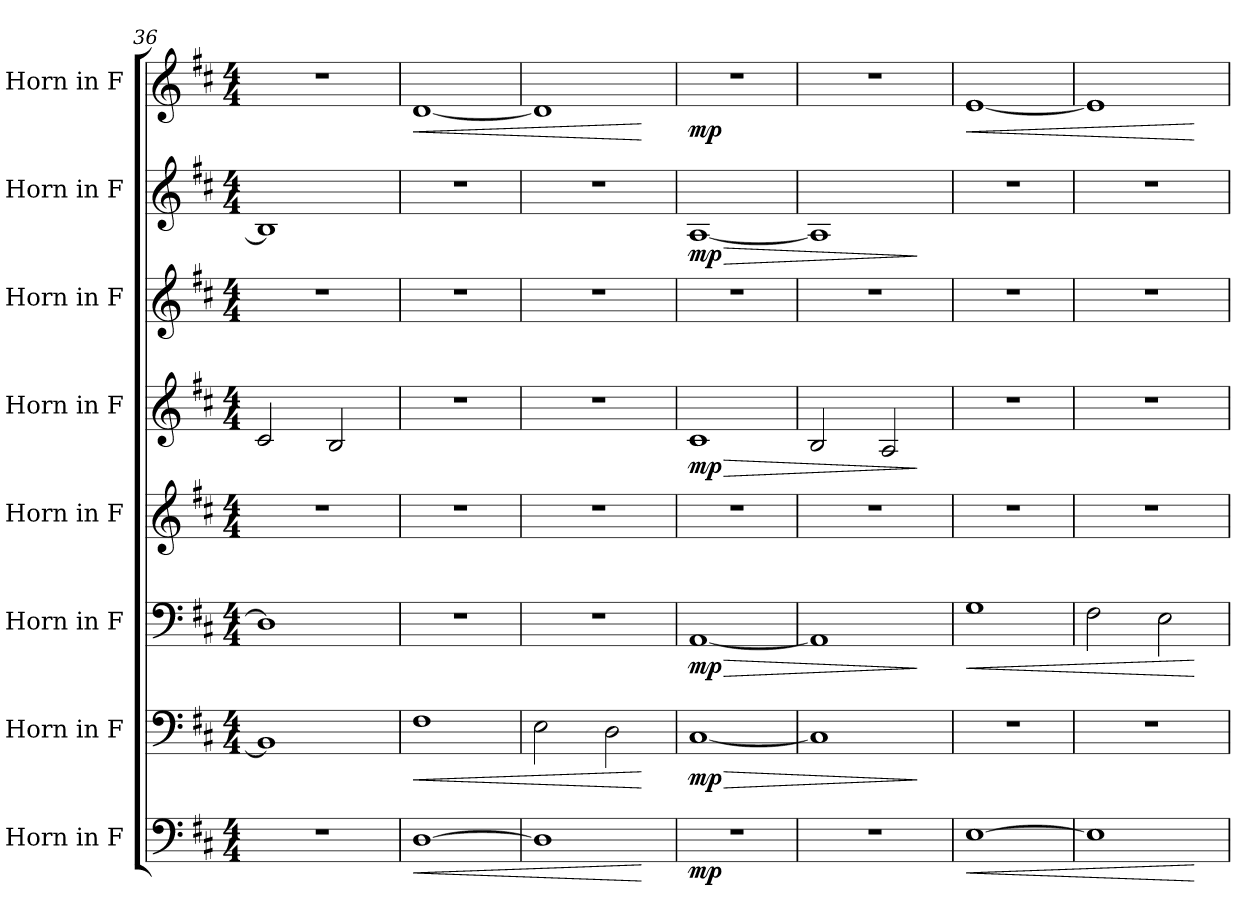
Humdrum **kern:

**kern	**dynam	**kern	**dynam	**kern	**dynam	**kern	**kern	**dynam	**kern	**kern	**dynam	**kern	**dynam
*part8	*part8	*part7	*part7	*part6	*part6	*part5	*part4	*part4	*part3	*part2	*part2	*part1	*part1
*staff8	*staff8	*staff7	*staff7	*staff6	*staff6	*staff5	*staff4	*staff4	*staff3	*staff2	*staff2	*staff1	*staff1
*I"Horn in F	*	*I"Horn in F	*	*I"Horn in F	*	*I"Horn in F	*I"Horn in F	*	*I"Horn in F	*I"Horn in F	*	*I"Horn in F	*
*clefF4	*	*clefF4	*	*clefF4	*	*clefG2	*clefG2	*	*clefG2	*clefG2	*	*clefG2	*
*ITrd4c7	*	*ITrd4c7	*	*ITrd4c7	*	*ITrd4c7	*ITrd4c7	*	*ITrd4c7	*ITrd4c7	*	*ITrd4c7	*
*k[f#]	*	*k[f#]	*	*k[f#]	*	*k[f#]	*k[f#]	*	*k[f#]	*k[f#]	*	*k[f#]	*
*M4/4	*	*M4/4	*	*M4/4	*	*M4/4	*M4/4	*	*M4/4	*M4/4	*	*M4/4	*
=36	=36	=36	=36	=36	=36	=36	=36	=36	=36	=36	=36	=36	=36
1r	.	1EE]	.	1GG]	.	1r	2F#/	.	1r	1E]	.	1r	.
.	.	.	.	.	.	.	2E/	.	.	.	.	.	.
!!LO:PB:g=z
=37	=37	=37	=37	=37	=37	=37	=37	=37	=37	=37	=37	=37	=37
!	!LO:HP:b	!	!LO:HP:b	!	!	!	!	!	!	!	!	!	!LO:HP:b
!	!LO:DY:n=1:b	!	!LO:DY:n=1:b	!	!	!	!	!LO:DY:b	!	!	!LO:DY:b	!	!LO:DY:n=1:b
[1GG	< other-dynamics	1BB	< other-dynamics	1r	.	1r	1r	other-dynamics	1r	1r	other-dynamics	[1G	< other-dynamics
=38	=38	=38	=38	=38	=38	=38	=38	=38	=38	=38	=38	=38	=38
1GG]	.	2AA\	.	1r	.	1r	1r	.	1r	1r	.	1G]	.
.	.	2GG\	.	.	.	.	.	.	.	.	.	.	.
.	[	.	[	.	.	.	.	.	.	.	.	.	[
=39	=39	=39	=39	=39	=39	=39	=39	=39	=39	=39	=39	=39	=39
!	!LO:DY:b	!	!LO:HP:b	!	!LO:HP:b	!	!	!LO:HP:b	!	!	!LO:HP:b	!	!
!	!	!	!LO:DY:n=1:b	!	!LO:DY:n=1:b	!	!	!LO:DY:n=1:b	!	!	!LO:DY:n=1:b	!	!LO:DY:b
1r	mp	[1FF#	> mp	[1DD	> mp	1r	1F#	> mp	1r	[1D	> mp	1r	mp
=40	=40	=40	=40	=40	=40	=40	=40	=40	=40	=40	=40	=40	=40
1r	.	1FF#]	.	1DD]	.	1r	2E/	.	1r	1D]	.	1r	.
.	.	.	.	.	.	.	2D/	.	.	.	.	.	.
.	.	.	]	.	]	.	.	]	.	.	]	.	.
!!LO:PB:g=z
=41	=41	=41	=41	=41	=41	=41	=41	=41	=41	=41	=41	=41	=41
!	!LO:HP:b	!	!	!	!LO:HP:b	!	!	!	!	!	!	!	!LO:HP:b
!	!LO:DY:n=1:b	!	!LO:DY:b	!	!LO:DY:n=1:b	!	!	!LO:DY:b	!	!	!LO:DY:b	!	!LO:DY:n=1:b
[1AA	< other-dynamics	1r	other-dynamics	1C	< other-dynamics	1r	1r	other-dynamics	1r	1r	other-dynamics	[1A	< other-dynamics
=42	=42	=42	=42	=42	=42	=42	=42	=42	=42	=42	=42	=42	=42
1AA]	.	1r	.	2BB\	.	1r	1r	.	1r	1r	.	1A]	.
.	.	.	.	2AA\	.	.	.	.	.	.	.	.	.
.	[	.	.	.	[	.	.	.	.	.	.	.	[
=	=	=	=	=	=	=	=	=	=	=	=	=	=
*-	*-	*-	*-	*-	*-	*-	*-	*-	*-	*-	*-	*-	*-
